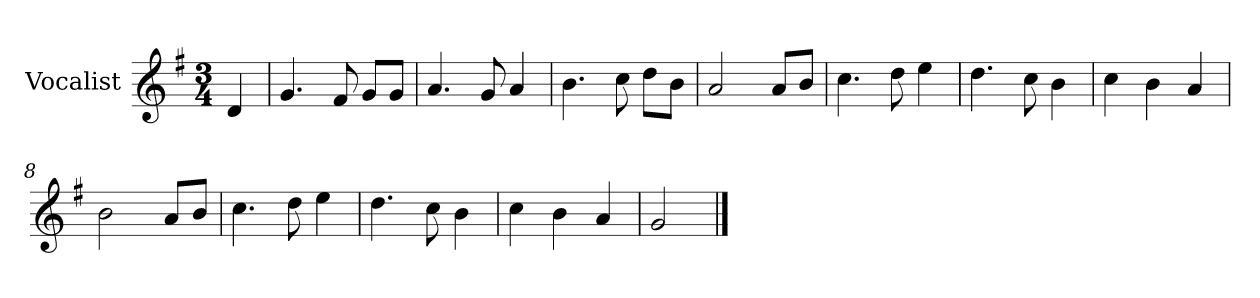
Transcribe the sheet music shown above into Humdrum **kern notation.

**kern
*part1
*staff1
*I"Vocalist
*k[f#]
*G:
*M3/4
=
4d
=1
4.g
8f#
8gL
8gJ
=2
4.a
8g
4a
=3
4.b
8cc
8ddL
8bJ
=4
2a
8aL
8bJ
=5
4.cc
8dd
4ee
=6
4.dd
8cc
4b
=7
4cc
4b
4a
=8
2b
8aL
8bJ
=9
4.cc
8dd
4ee
=10
4.dd
8cc
4b
=11
4cc
4b
4a
=12
2g
==
*-
